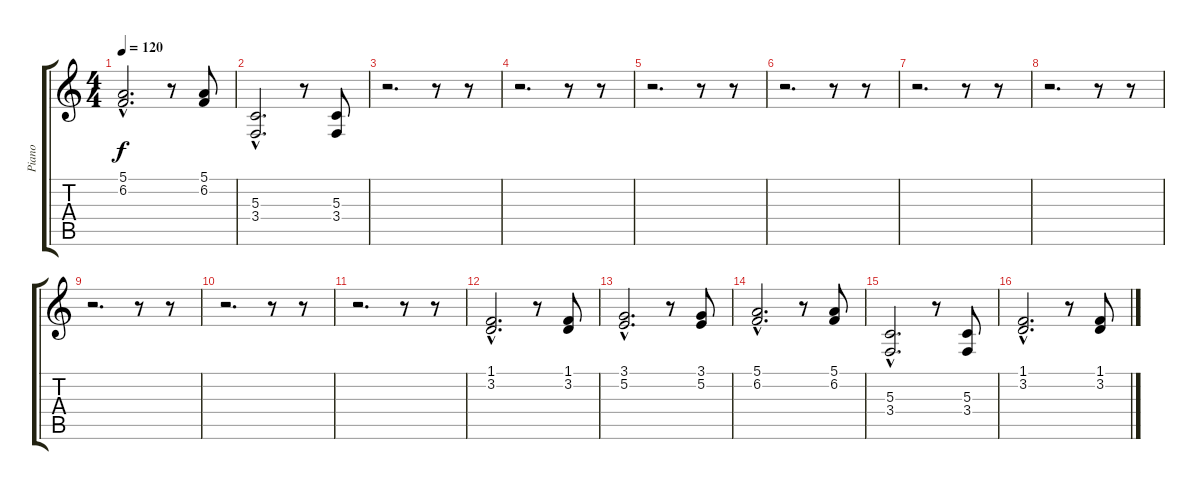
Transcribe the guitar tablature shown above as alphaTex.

\track ("Piano" "Piano") {instrument acousticgrandpiano}
\staff {score tabs}
\tuning (E4 B3 G3 D3 A2 E2) {hide}
\ts (4 4)
\tempo 120
\clef g2
\ks c
(5.1{hac} 6.2{hac}).2{d dy f} r.8 (5.1 6.2).8 |
(5.3{hac} 3.4{hac}).2{d} r.8 (5.3 3.4).8 |
r.2{d} r.8 r.8 |
r.2{d} r.8 r.8 |
r.2{d} r.8 r.8 |
r.2{d} r.8 r.8 |
r.2{d} r.8 r.8 |
r.2{d} r.8 r.8 |
r.2{d} r.8 r.8 |
r.2{d} r.8 r.8 |
r.2{d} r.8 r.8 |
(1.1{hac} 3.2{hac}).2{d} r.8 (1.1 3.2).8 |
(3.1{hac} 5.2{hac}).2{d} r.8 (3.1 5.2).8 |
(5.1{hac} 6.2{hac}).2{d} r.8 (5.1 6.2).8 |
(5.3{hac} 3.4{hac}).2{d} r.8 (5.3 3.4).8 |
(1.1{hac} 3.2{hac}).2{d} r.8 (1.1 3.2).8
